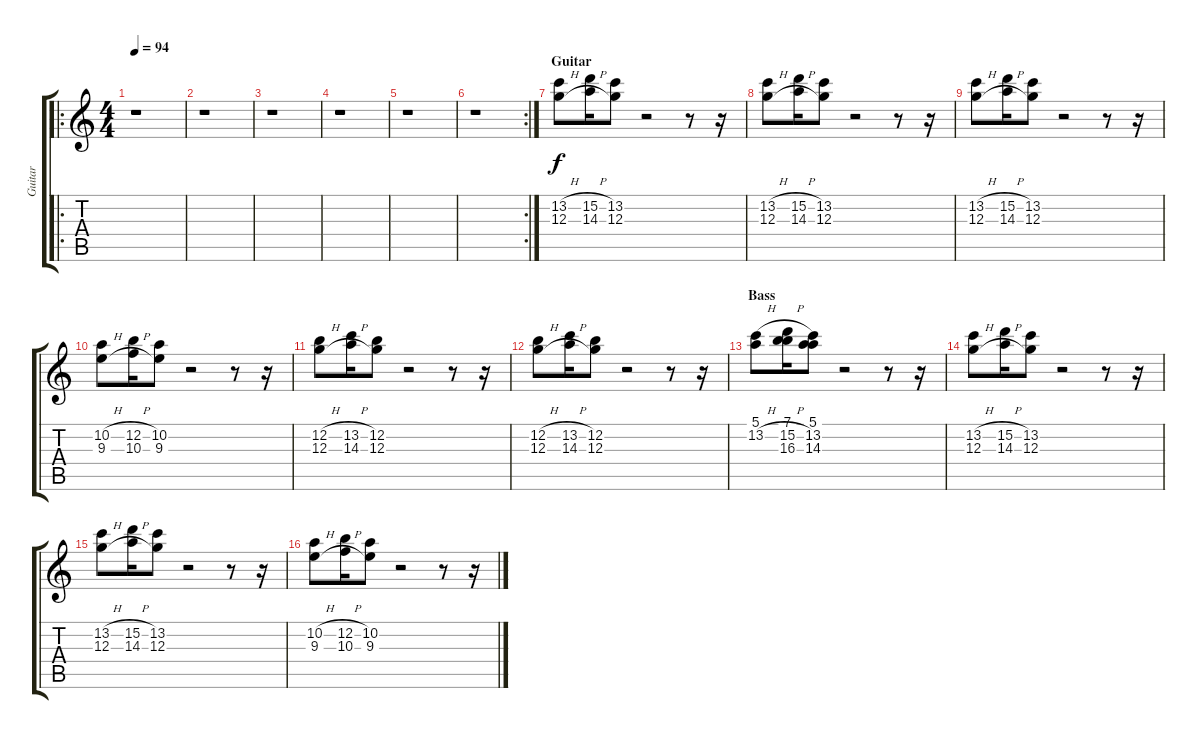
\track ("Guitar" "Guitar") {instrument electricguitarjazz}
\staff {score tabs}
\tuning (E4 B3 G3 D3 A2 E2) {hide}
\ro
\ts (4 4)
\tempo 94
\clef g2
\ks c
r.1{dy f instrument electricguitarjazz} |
r.1 |
r.1 |
r.1 |
r.1 |
\rc 2
r.1 |
\section ("" "Guitar")
(13.2{h} 12.3{h}).8 (15.2{h} 14.3{h}).16 (13.2 12.3).8 r.2 r.8 r.16 |
(13.2{h} 12.3{h}).8 (15.2{h} 14.3{h}).16 (13.2 12.3).8 r.2 r.8 r.16 |
(13.2{h} 12.3{h}).8 (15.2{h} 14.3{h}).16 (13.2 12.3).8 r.2 r.8 r.16 |
(10.2{h} 9.3{h}).8 (12.2{h} 10.3{h}).16 (10.2 9.3).8 r.2 r.8 r.16 |
(12.2{h} 12.3{h}).8 (13.2{h} 14.3{h}).16 (12.2 12.3).8 r.2 r.8 r.16 |
(12.2{h} 12.3{h}).8 (13.2{h} 14.3{h}).16 (12.2 12.3).8 r.2 r.8 r.16 |
\section ("" "Bass")
(5.1 13.2{h}).8 (7.1 15.2{h} 16.3).16 (5.1 13.2 14.3).8 r.2 r.8 r.16 |
(13.2{h} 12.3{h}).8 (15.2{h} 14.3{h}).16 (13.2 12.3).8 r.2 r.8 r.16 |
(13.2{h} 12.3{h}).8 (15.2{h} 14.3{h}).16 (13.2 12.3).8 r.2 r.8 r.16 |
(10.2{h} 9.3{h}).8 (12.2{h} 10.3{h}).16 (10.2 9.3).8 r.2 r.8 r.16
